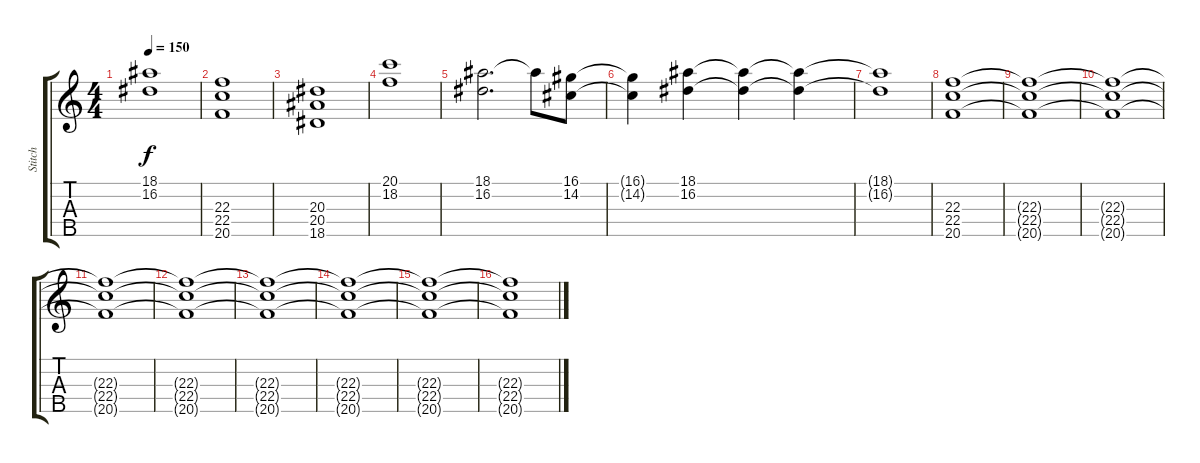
\track ("Stitch" "Stitch") {instrument stringensemble2}
\staff {score tabs}
\tuning (E4 B3 G3 D3 A2) {hide}
\ts (4 4)
\tempo 150
\clef g2
\ks c
(18.1{t} 16.2{t}).1{dy f} |
(22.3 22.4 20.5).1 |
(20.3 20.4 18.5).1 |
(20.1 18.2).1 |
(18.1 16.2).2{d} 18.1{t}.8 (16.1 14.2).8 |
(16.1{t} 14.2{t}).4 (18.1 16.2).4 (18.1{t} 16.2{t}).4 (18.1{t} 16.2{t}).4 |
(18.1{t} 16.2{t}).1 |
(22.3 22.4 20.5).1 |
(22.3{t} 22.4{t} 20.5{t}).1 |
(22.3{t} 22.4{t} 20.5{t}).1 |
(22.3{t} 22.4{t} 20.5{t}).1 |
(22.3{t} 22.4{t} 20.5{t}).1 |
(22.3{t} 22.4{t} 20.5{t}).1 |
(22.3{t} 22.4{t} 20.5{t}).1 |
(22.3{t} 22.4{t} 20.5{t}).1 |
(22.3{t} 22.4{t} 20.5{t}).1
